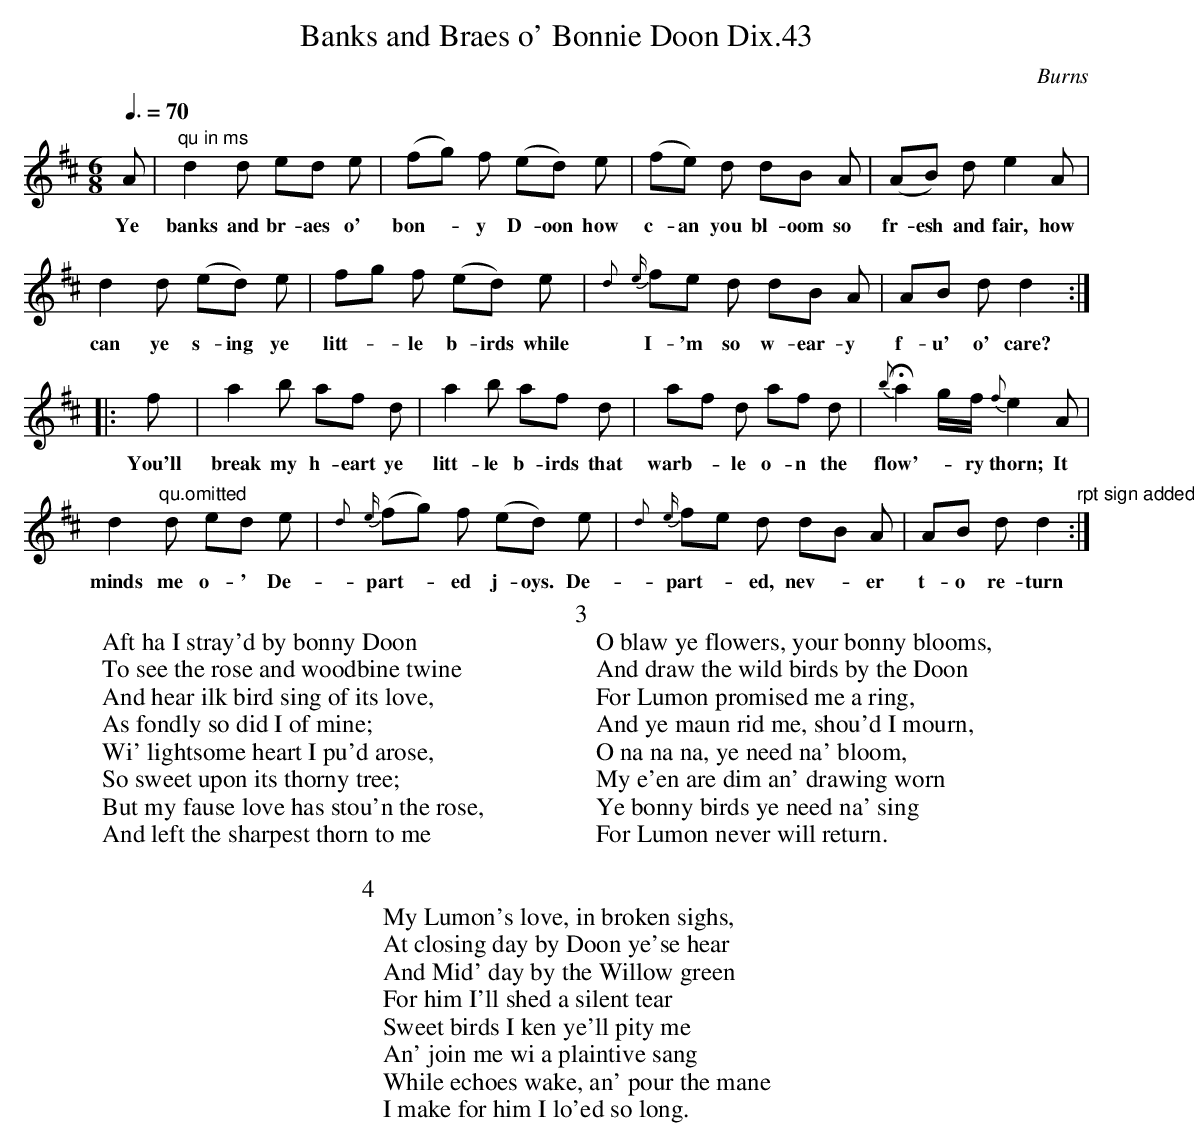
X:1
T:Banks and Braes o' Bonnie Doon Dix.43
M:6/8
L:1/8
Q:3/8=70
C:Burns
K:D
A|"qu in ms"d2 d ed e|(fg) f (ed) e|(fe) d dB A|(AB) d e2 A|
w:Ye banks and br-aes o' bon--y D-oon how c-an you bl-oom so fr-esh and fair, how
d2d (ed) e|fg f (ed) e|{d}{e}fe d dB A|AB dd2:|
w:can ye s-ing ye litt--le b-irds while I-'m so w-ear-y f-u' o' care?
|:f|a2b af d|a2b af d|af d af d|{b}Ha2 g/f/ {f}e2 A|
w:You'll break my h-eart ye litt-le b-irds that warb--le o-n the flow'--ry thorn; It
d2"qu.omitted" d ed e|{d}{e}(fg )f (ed) e|{d}{e}fe d dB A|AB dd2"rpt sign added":|
w:minds me o-' De-part--ed j-oys. De-part--ed, nev--er t-o re-turn
W:%
W:Aft ha I stray'd by bonny Doon
W:To see the rose and woodbine twine
W:And hear ilk bird sing of its love,
W:As fondly so did I of mine;
W:Wi' lightsome heart I pu'd arose,
W:So sweet upon its thorny tree;
W:But my fause love has stou'n the rose,
W:And left the sharpest thorn to me
W:%
W:3
W:O blaw ye flowers, your bonny blooms,
W:And draw the wild birds by the Doon
W:For Lumon promised me a ring,
W:And ye maun rid me, shou'd I mourn,
W:O na na na, ye need na' bloom,
W:My e'en are dim an' drawing worn
W:Ye bonny birds ye need na' sing
W:For Lumon never will return.
W:%
W:4
W:My Lumon's love, in broken sighs,
W:At closing day by Doon ye'se hear
W:And Mid' day by the Willow green
W:For him I'll shed a silent tear
W:Sweet birds I ken ye'll pity me
W:An' join me wi a plaintive sang
W:While echoes wake, an' pour the mane
W:I make for him I lo'ed so long.
